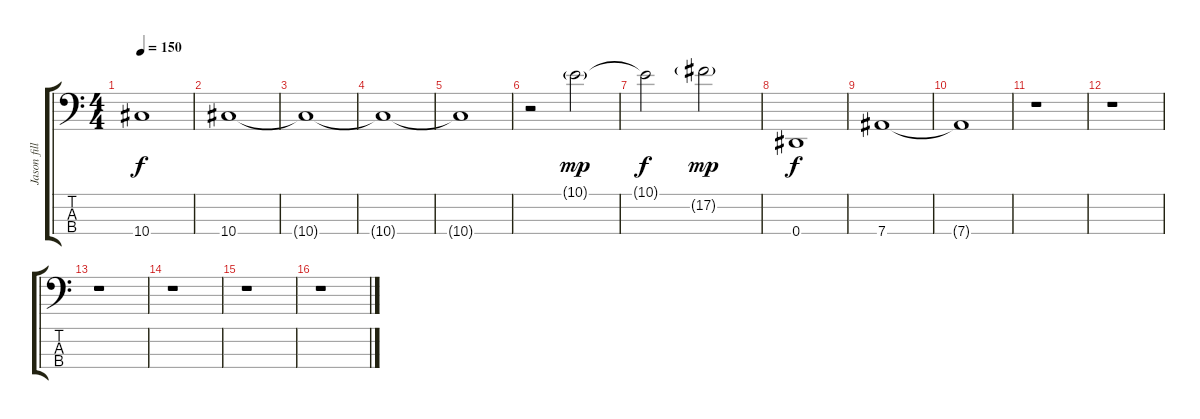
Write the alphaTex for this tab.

\track ("Jason fills" "Jason fill") {instrument electricbasspick}
\staff {score tabs}
\tuning (Gb2 Db2 Ab1 Eb1) {hide}
\ts (4 4)
\tempo 150
\clef f4
\ks c
10.4{t}.1{dy f} |
10.4.1 |
10.4{t}.1 |
10.4{t}.1 |
10.4{t}.1 |
r.2 10.1{g}.2{dy mp} |
10.1{t}.2{dy f} 17.2{g}.2{dy mp} |
0.4.1{dy f} |
7.4.1 |
7.4{t}.1 |
r.1 |
r.1 |
r.1 |
r.1 |
r.1 |
r.1
